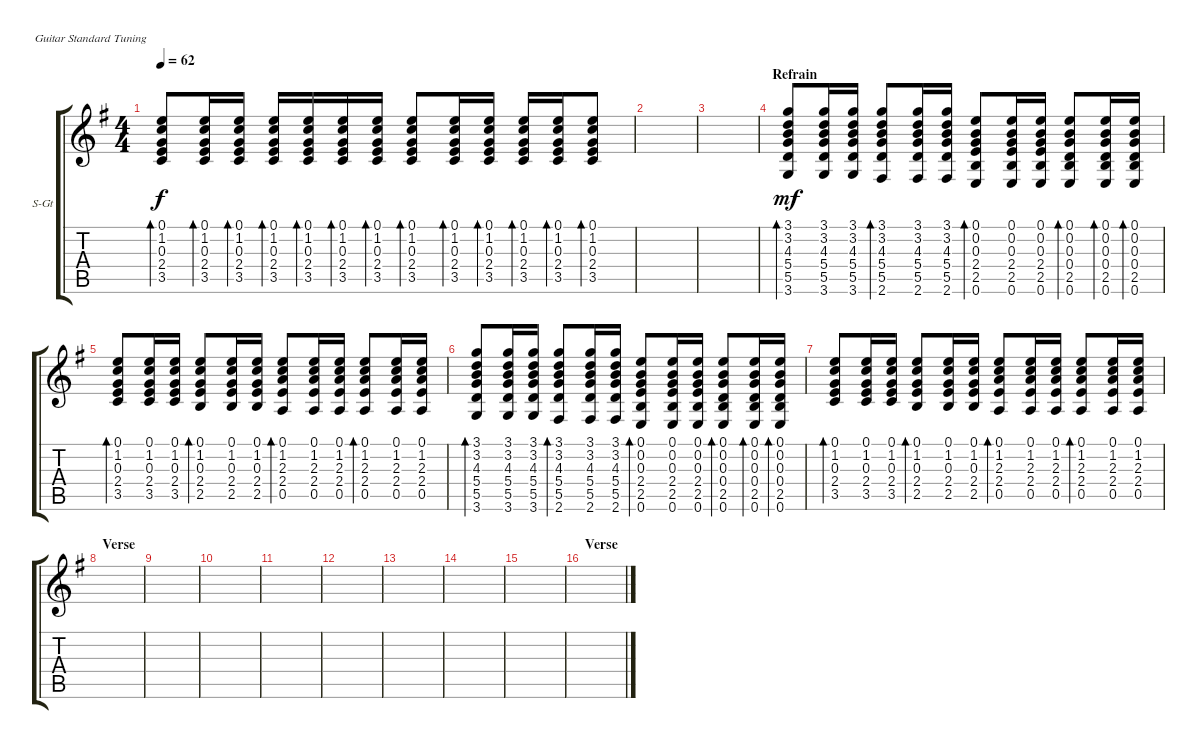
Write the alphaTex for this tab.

\defaultSystemsLayout 4
\bracketExtendMode groupsimilarinstruments
\firstSystemTrackNameOrientation horizontal
\otherSystemsTrackNameOrientation horizontal
\track ("Acoustic Guitar 2" "S-Gt") {instrument acousticguitarsteel}
\staff {score tabs}
\tuning (E4 B3 G3 D3 A2 E2)
\ts (4 4)
\tempo 62
\clef g2
\scale
0.333333
\ks g
(3.5 2.4 0.3 1.2 0.1).8{bd 37 dy f} (3.5 2.4 0.3 1.2 0.1).16{bd 37} (3.5 2.4 0.3 1.2 0.1).16{bd 37} (3.5 2.4 0.3 1.2 0.1).16{bd 37} (3.5 2.4 0.3 1.2 0.1).16{bd 37} (3.5 2.4 0.3 1.2 0.1).16{bd 37} (3.5 2.4 0.3 1.2 0.1).16{bd 37} (3.5 2.4 0.3 1.2 0.1).8{bd 37} (3.5 2.4 0.3 1.2 0.1).16{bd 37} (3.5 2.4 0.3 1.2 0.1).16{bd 37} (3.5 2.4 0.3 1.2 0.1).16{bd 37} (3.5 2.4 0.3 1.2 0.1).16{bd 37} (3.5 2.4 0.3 1.2 0.1).8{bd 37} |
\scale
0.333333 |
\scale
0.333333 |
\section ("" "Refrain")
\scale
0.333333 (3.6 5.5 5.4 4.3 3.2 3.1).8{bd 54 dy mf} (3.6 5.5 5.4 4.3 3.2 3.1).16 (3.6 5.5 5.4 4.3 3.2 3.1).16 (2.6 5.5 5.4 4.3 3.2 3.1).8{bd 54} (2.6 5.5 5.4 4.3 3.2 3.1).16 (2.6 5.5 5.4 4.3 3.2 3.1).16 (0.6 2.5 2.4 0.3 0.2 0.1).8{bd 54} (0.6 2.5 2.4 0.3 0.2 0.1).16 (0.6 2.5 2.4 0.3 0.2 0.1).16 (0.6 2.5 0.4 0.3 0.2 0.1).8{bd 54} (0.6 2.5 0.4 0.3 0.2 0.1).16{bd 54} (0.6 2.5 0.4 0.3 0.2 0.1).16{bd 54} |
\scale
0.333333 (3.5 2.4 0.3 1.2 0.1).8{bd 53} (3.5 2.4 0.3 1.2 0.1).16 (3.5 2.4 0.3 1.2 0.1).16 (2.5 2.4 0.3 1.2 0.1).8{bd 53} (2.5 2.4 0.3 1.2 0.1).16 (2.5 2.4 0.3 1.2 0.1).16 (0.5 2.4 2.3 1.2 0.1).8{bd 53} (0.5 2.4 2.3 1.2 0.1).16 (0.5 2.4 2.3 1.2 0.1).16 (0.5 2.4 2.3 1.2 0.1).8{bd 53} (0.5 2.4 2.3 1.2 0.1).16 (0.5 2.4 2.3 1.2 0.1).16 |
\scale
0.333333 (3.6 5.5 5.4 4.3 3.2 3.1).8{bd 54} (3.6 5.5 5.4 4.3 3.2 3.1).16 (3.6 5.5 5.4 4.3 3.2 3.1).16 (2.6 5.5 5.4 4.3 3.2 3.1).8{bd 54} (2.6 5.5 5.4 4.3 3.2 3.1).16 (2.6 5.5 5.4 4.3 3.2 3.1).16 (0.6 2.5 2.4 0.3 0.2 0.1).8{bd 54} (0.6 2.5 2.4 0.3 0.2 0.1).16 (0.6 2.5 2.4 0.3 0.2 0.1).16 (0.6 2.5 0.4 0.3 0.2 0.1).8{bd 54} (0.6 2.5 0.4 0.3 0.2 0.1).16{bd 54} (0.6 2.5 0.4 0.3 0.2 0.1).16{bd 54} |
\scale
0.333333 (3.5 2.4 0.3 1.2 0.1).8{bd 53} (3.5 2.4 0.3 1.2 0.1).16 (3.5 2.4 0.3 1.2 0.1).16 (2.5 2.4 0.3 1.2 0.1).8{bd 53} (2.5 2.4 0.3 1.2 0.1).16 (2.5 2.4 0.3 1.2 0.1).16 (0.5 2.4 2.3 1.2 0.1).8{bd 53} (0.5 2.4 2.3 1.2 0.1).16 (0.5 2.4 2.3 1.2 0.1).16 (0.5 2.4 2.3 1.2 0.1).8{bd 53} (0.5 2.4 2.3 1.2 0.1).16 (0.5 2.4 2.3 1.2 0.1).16 |
\section ("" "Verse")
\scale
0.333333 |
\scale
0.333333 |
\scale
0.333333 |
\scale
0.333333 |
\scale
0.333333 |
\scale
0.333333 |
\scale
0.333333 |
\scale
0.333333 |
\section ("" "Verse")
\scale
0.333333
